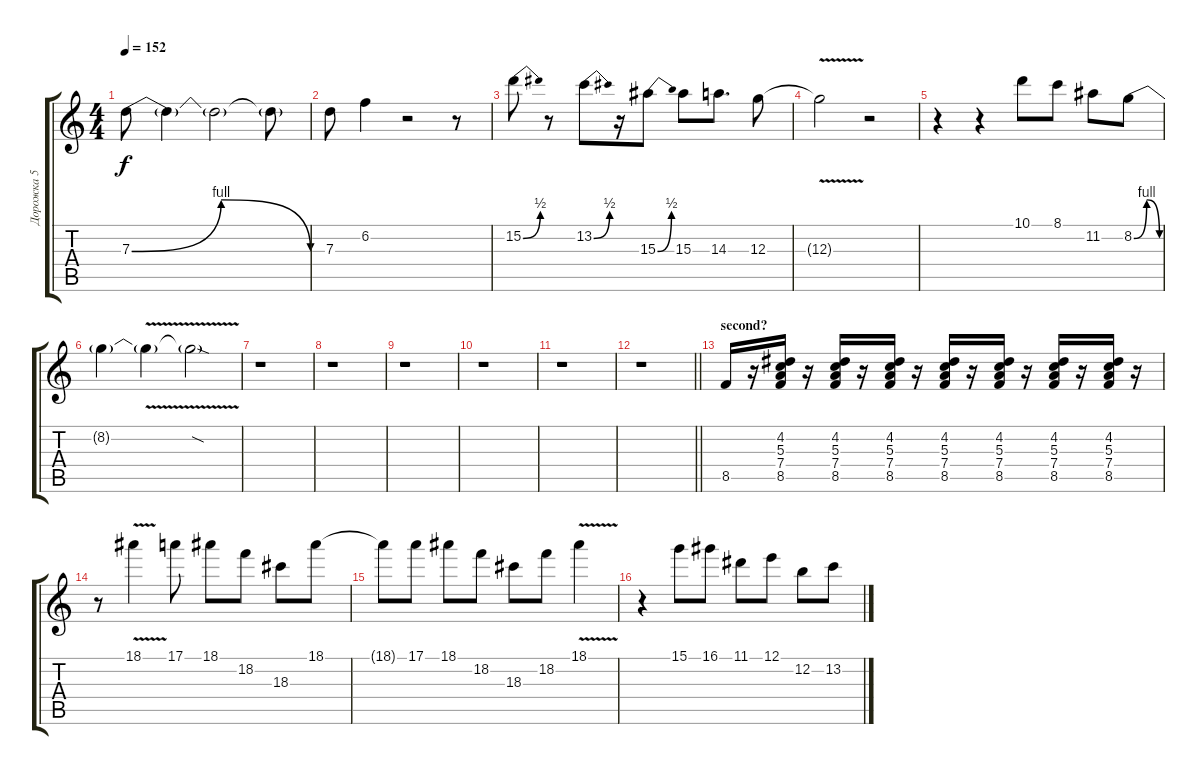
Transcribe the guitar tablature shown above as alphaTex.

\track ("Дорожка 5" "Дорожка 5") {instrument overdrivenguitar}
\staff {score tabs}
\tuning (E4 B3 G3 D3 A2 E2) {hide}
\ts (4 4)
\tempo 152
\clef g2
\ks c
7.3{be (bendrelease 0 0 30 4 30 4 60 0)}.8{dy f} 7.3{t}.4 7.3{t}.2 7.3{t}.8 |
7.3.8 6.2.4 r.2 r.8 |
15.2{be (bend 0 0 60 2)}.8 r.8 13.2{be (bend 0 0 60 2)}.8 r.16 15.3{be (bend 0 0 60 2)}.8 15.3.8 14.3.8{d} 12.3.8 |
12.3{v t}.2 r.2 |
r.4 r.4 10.1.8 8.1.8 11.2.8 8.2{be (bendrelease 0 0 15 4 30 4 60 0)}.8 |
8.2{t}.4 8.2{v t}.4 8.2{sod t}.2 |
r.1 |
r.1 |
r.1 |
r.1 |
r.1 |
\barLineRight lightlight
r.1 |
\section ("" "second?")
8.5.16 r.16 (4.2 5.3 7.4 8.5).16 r.16 (4.2 5.3 7.4 8.5).16 r.16 (4.2 5.3 7.4 8.5).16 r.16 (4.2 5.3 7.4 8.5).16 r.16 (4.2 5.3 7.4 8.5).16 r.16 (4.2 5.3 7.4 8.5).16 r.16 (4.2 5.3 7.4 8.5).16 r.16 |
r.8 18.1{v}.4 17.1.8 18.1.8 18.2.8 18.3.8 18.1.8 |
18.1{t}.8 17.1.8 18.1.8 18.2.8 18.3.8 18.2.8 18.1{v}.4 |
r.4 15.1.8 16.1.8 11.1.8 12.1.8 12.2.8 13.2.8
